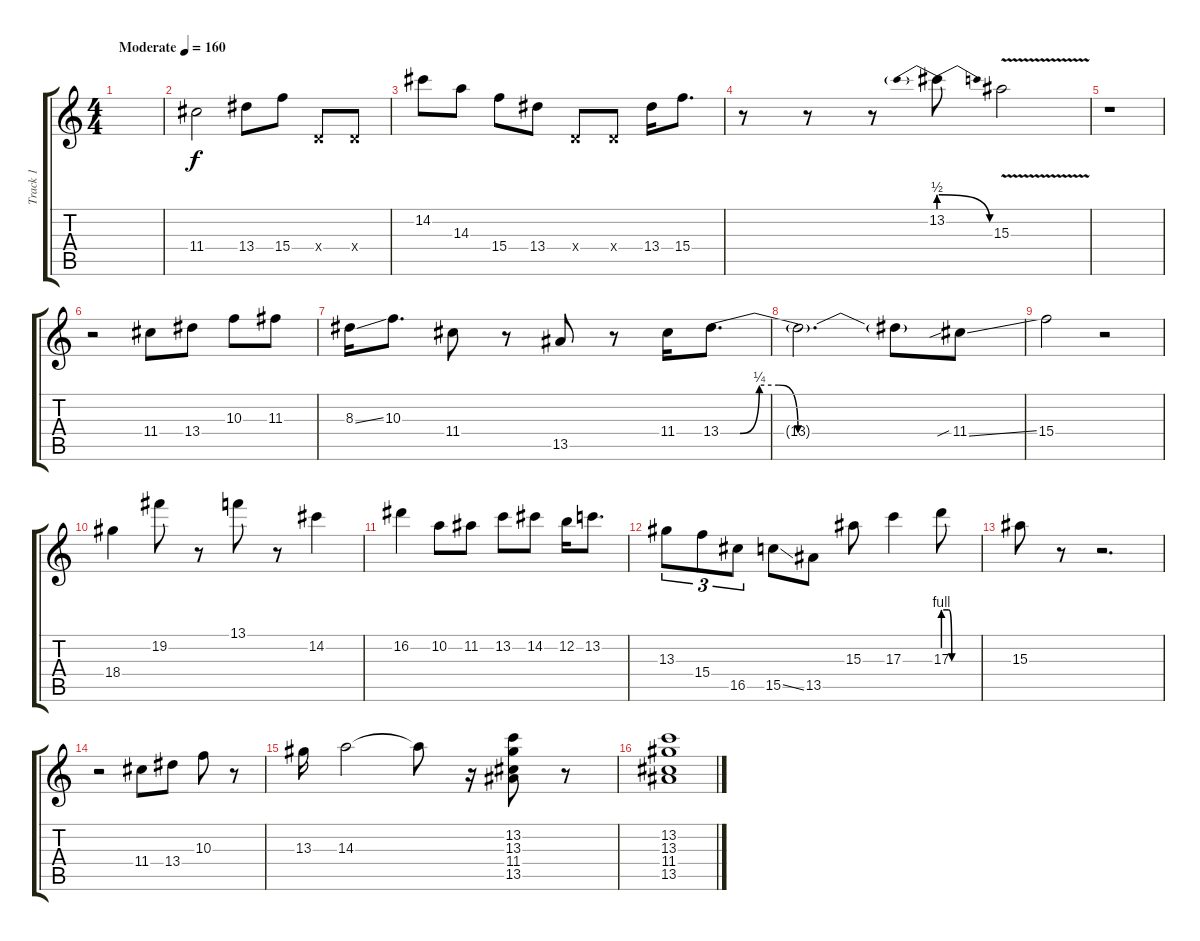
\track ("Track 1" "Track 1") {instrument electricguitarjazz}
\staff {score tabs}
\tuning (E4 B3 G3 D3 A2 D2) {hide}
\ts (4 4)
\tempo (160 "Moderate")
\clef g2
\ks c
|
11.4.2 13.4.8 15.4.8 0.4{x}.8 0.4{x}.8 |
14.2.8 14.3.8 15.4.8 13.4.8 0.4{x}.8 0.4{x}.8 13.4.16 15.4.8{d} |
r.8 r.8 r.8 13.2{be (prebendrelease 0 2 60 0)}.8 15.3{v}.2 |
r.1 |
r.2 11.4.8 13.4.8 10.3.8 11.3.8 |
8.3{ss}.16 10.3.8{d} 11.4.8 r.8 13.5.8 r.8 11.4.16 13.4{be (custom 0 0 5 0 10 1 15 1 20 0 60 0)}.8{d} |
13.4{t}.2{d} 13.4{t}.8 11.4{sib ss}.8 |
15.4.2 r.2 |
18.4.4 19.2.8 r.8 13.1.8 r.8 14.2.4 |
16.2.4 10.2.8 11.2.8 13.2.8 14.2.8 12.2.16 13.2.8{d} |
13.3.8{tu (3 2)} 15.4.8{tu (3 2)} 16.5.8{tu (3 2)} 15.5{ss}.8 13.5.8 15.3.8 17.3.4 17.3{be (custom 0 4 10 4 15 0 60 0)}.8 |
15.3.8 r.8 r.2{d} |
r.2 11.4.8 13.4.8 10.3.8 r.8 |
13.3.16 14.3.2 14.3{t}.8 r.16 (13.2 13.3 11.4 13.5).8 r.8 |
(13.2 13.3 11.4 13.5).1
